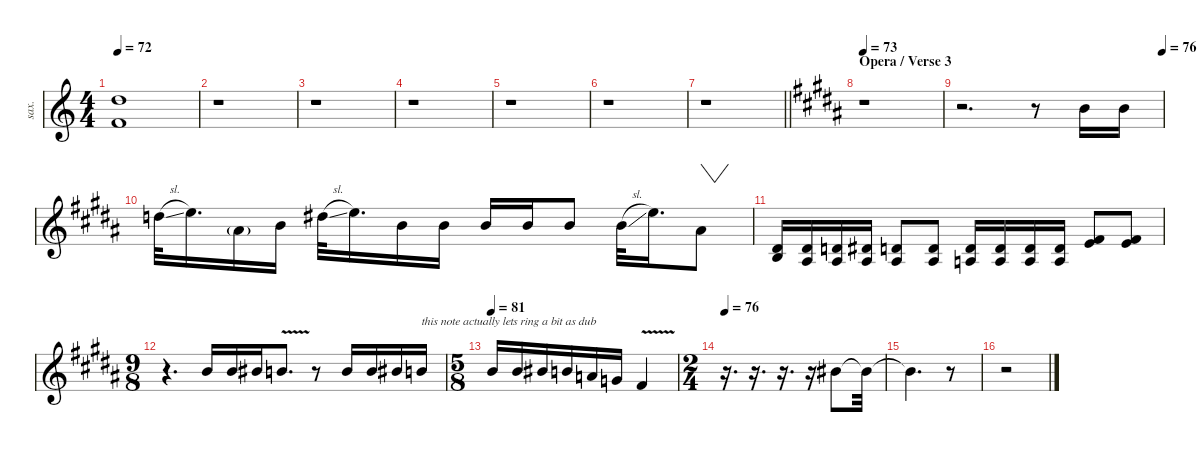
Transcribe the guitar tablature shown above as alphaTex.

\defaultSystemsLayout 4
\hideDynamics
\bracketExtendMode nobrackets
\otherSystemsTrackNameOrientation horizontal
\track ("Vox 5" "sax.") {instrument tenorsax}
\staff {score}
\tuning (E4 B3 G3 D3 A2 E2)
\displaytranspose 14
\ts (4 4)
\tempo 72
\clef g2
\ks c
(10.4 11.6).1{dy mf beam Up} |
r.1{beam Down} |
r.1{beam Down} |
r.1{beam Down} |
r.1{beam Down} |
r.1{beam Down} |
\barLineRight lightlight
r.1{beam Down} |
\section ("" "Opera / Verse 3")
\tempo 73
\ks b
r.1{beam Down} |
\tempo (76 1)
r.2{d beam Down} r.8{beam Down} 7.4{acc forcenatural}.16{dy f beam Up} 7.4{acc forcenatural}.16{beam Up} |
10.4{sl acc forcenatural}.32{beam Down} 12.4{acc forcenatural}.16{d beam Down} 6.4{g acc #}.16{dy mf beam Down} 7.4{acc forcenatural}.16{dy f beam Down} 11.4{sl acc #}.32{beam Down} 12.4{acc forcenatural}.16{d beam Down} 7.4{acc forcenatural}.16{beam Down} 7.4{acc forcenatural}.16{beam Down} 7.4{acc forcenatural}.16{beam Up} 7.4{acc forcenatural}.16{beam Up} 7.4{acc forcenatural}.8{beam Up} 7.4{sl acc forcenatural}.32{beam Down} 12.4{acc forcenatural}.16{d beam Down} 6.4{acc #}.8{vw beam Down} |
(4.5{acc #} 5.6{acc forcenatural}).16{beam Up} (4.5{acc #} 4.6{acc #}).16{beam Up} (3.5{acc forcenatural} 4.6{acc #}).16{beam Up} (4.5{acc #} 4.6{acc #}).16{beam Up} (3.5{acc forcenatural} 4.6{acc #}).8{beam Up} (3.5{acc forcenatural} 4.6{acc #}).8{beam Up} (3.5{acc forcenatural} 3.6{acc forcenatural}).16{beam Up} (3.5{acc forcenatural} 3.6{acc forcenatural}).16{beam Up} (3.5{acc forcenatural} 3.6{acc forcenatural}).16{beam Up} (3.5{acc forcenatural} 3.6{acc forcenatural}).16{beam Up} (0.4{acc forcenatural} 7.5{acc #}).8{beam Up} (0.4{acc forcenatural} 7.5{acc #}).8{beam Up} |
\ts (9 8)
\beaming (8 3 3 3)
r.4{d beam Down} 12.5{acc forcenatural}.16{beam Up} 12.5{acc forcenatural}.16{beam Up} 13.5{acc #}.16{beam Up} 12.5{v acc forcenatural}.8{d beam Up} r.8{beam Up} 12.5{acc forcenatural}.16{beam Up} 12.5{acc forcenatural}.16{beam Up} 13.5{acc #}.16{beam Up} 12.5{acc forcenatural}.16{txt "this note actually lets ring a bit as dub" beam Up} |
\ts (5 8)
\beaming (8 3 2)
\tempo 81
12.5{acc forcenatural}.16{beam Up} 12.5{acc forcenatural}.16{beam Up} 13.5{acc #}.16{beam Up} 12.5{acc forcenatural}.16{beam Up} 10.5{acc forcenatural}.16{beam Up} 13.6{acc forcenatural}.16{beam Up} 12.6{v acc #}.4{beam Up} |
\ts (2 4)
\beaming (8 2 2)
\tempo 76
r.16{d beam Down} r.16{d beam Down} r.16{d beam Down} r.16{beam Down} 8.4{acc #}.8{beam Up} 8.4{t acc #}.32{beam Up} |
8.4{t acc #}.4{d beam Down} r.8{beam Down} |
r.2{beam Down}
